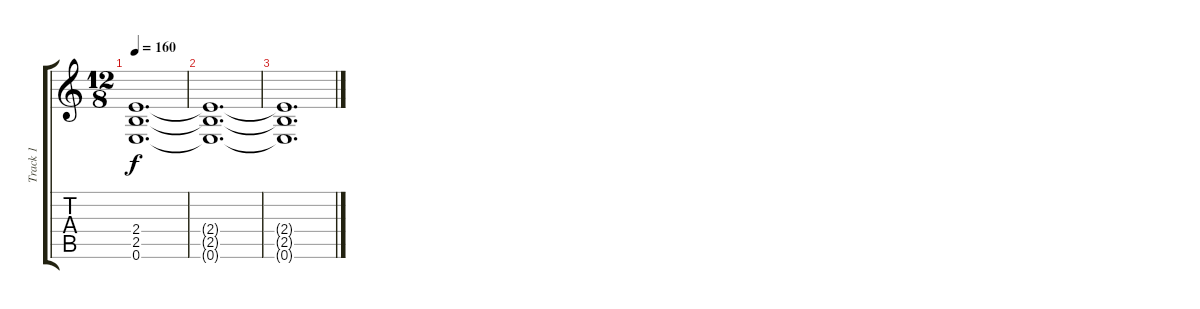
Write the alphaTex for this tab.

\track ("Track 1" "Track 1") {instrument distortionguitar}
\staff {score tabs}
\tuning (E4 B3 G3 D3 A2 E2) {hide}
\ts (12 8)
\tempo 160
\clef g2
\ks c
(2.4{t} 2.5{t} 0.6{t}).1{d dy f} |
(2.4{t} 2.5{t} 0.6{t}).1{d} |
(2.4{t} 2.5{t} 0.6{t}).1{d}
